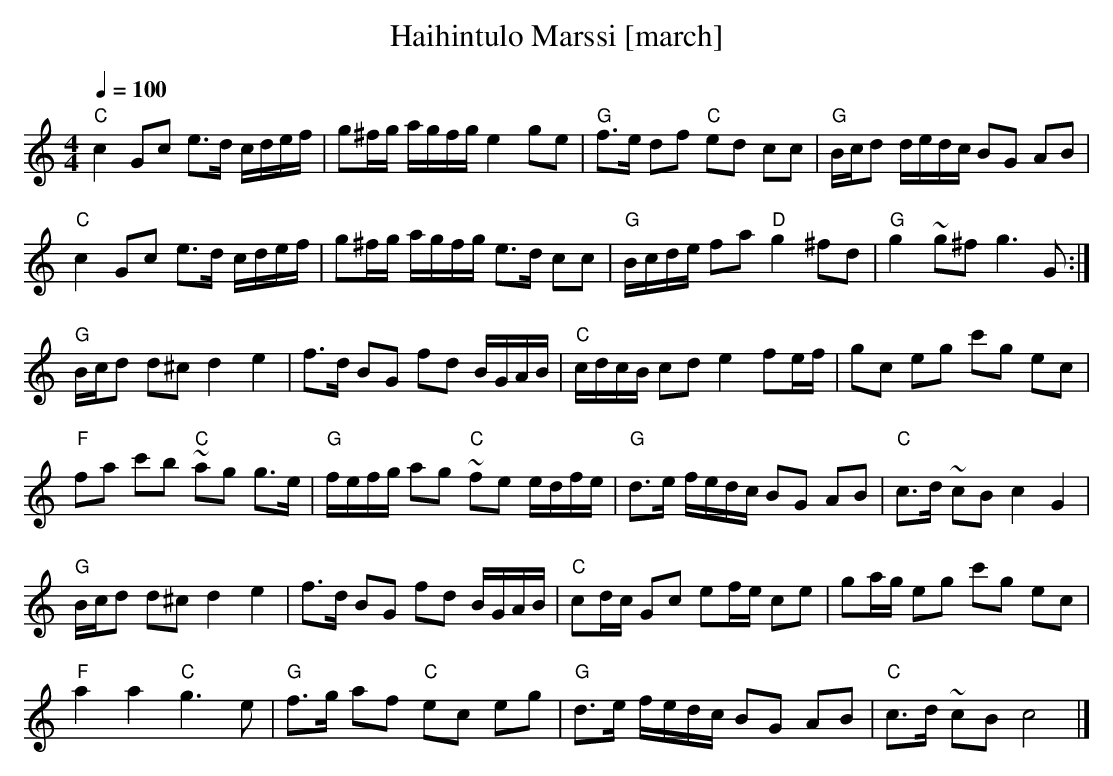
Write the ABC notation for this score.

X:1
T:Haihintulo Marssi [march]
M:4/4
L:1/16
Q:1/4=100
K:C
"C"c4   G2c2      e3d  cdef|   g2^fg agfg     e4   g2e2|"G"f3e   d2f2 "C"e2d2 c2c2|"G"Bcd2 dedc  B2G2 A2B2 |
"C"c4   G2c2      e3d  cdef|   g2^fg agfg     e3d  c2c2|"G" Bcde f2a2 "D"g4  ^f2d2|"G"g4  ~g2^f2 g6     G2:|
"G"Bcd2 d2^c2     d4   e4  |   f3d   B2G2     f2d2 BGAB|"C" cdcB c2d2    e4   f2ef|   g2c2 e2g2 c'2g2 e2c2 |
"F"f2a2 c'2b2 "C"~a2g2 g3e |"G"fefg  a2g2 "C"~f2e2 edfe|"G" d3e  fedc    B2G2 A2B2|"C"c3d ~c2B2 c4    G4   |
"G"Bcd2 d2^c2     d4   e4  |   f3d   B2G2     f2d2 BGAB|"C" c2dc G2c2    e2fe c2e2|   g2ag e2g2 c'2g2 e2c2 |
"F"a4   a4    "C" g6     e2|"G"f3g   a2f2 "C" e2c2 e2g2|"G"d3e   fedc    B2G2 A2B2|"C"c3d ~c2B2 c8        |]
